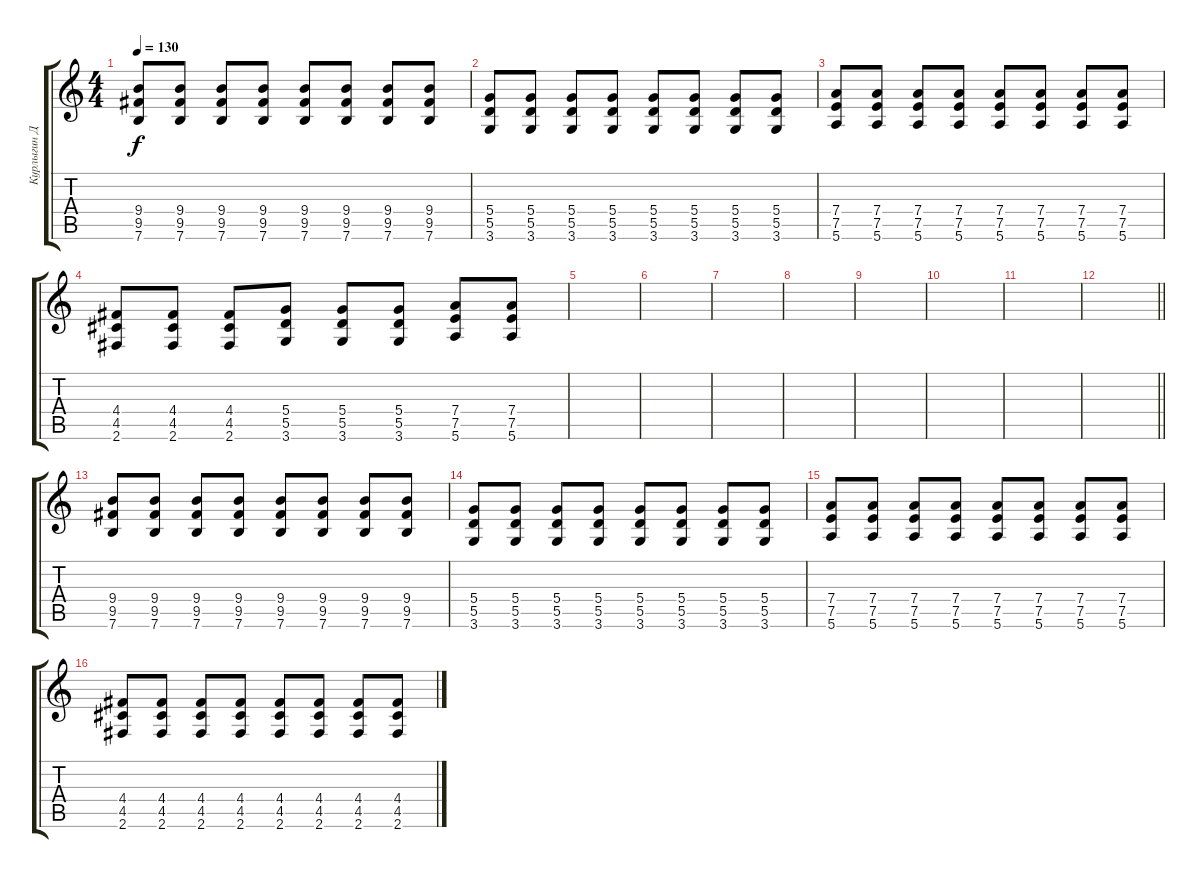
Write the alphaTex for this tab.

\track ("Курлыгин Дмитрий" "Курлыгин Д") {instrument distortionguitar}
\staff {score tabs}
\tuning (E4 B3 G3 D3 A2 E2) {hide}
\ts (4 4)
\tempo 130
\clef g2
\ks c
(9.4 9.5 7.6).8{dy f} (9.4 9.5 7.6).8 (9.4 9.5 7.6).8 (9.4 9.5 7.6).8 (9.4 9.5 7.6).8 (9.4 9.5 7.6).8 (9.4 9.5 7.6).8 (9.4 9.5 7.6).8 |
(5.4 5.5 3.6).8 (5.4 5.5 3.6).8 (5.4 5.5 3.6).8 (5.4 5.5 3.6).8 (5.4 5.5 3.6).8 (5.4 5.5 3.6).8 (5.4 5.5 3.6).8 (5.4 5.5 3.6).8 |
(7.4 7.5 5.6).8 (7.4 7.5 5.6).8 (7.4 7.5 5.6).8 (7.4 7.5 5.6).8 (7.4 7.5 5.6).8 (7.4 7.5 5.6).8 (7.4 7.5 5.6).8 (7.4 7.5 5.6).8 |
(4.4 4.5 2.6).8 (4.4 4.5 2.6).8 (4.4 4.5 2.6).8 (5.4 5.5 3.6).8 (5.4 5.5 3.6).8 (5.4 5.5 3.6).8 (7.4 7.5 5.6).8 (7.4 7.5 5.6).8 |
|
|
|
|
|
|
|
\barLineRight lightlight
|
(9.4 9.5 7.6).8 (9.4 9.5 7.6).8 (9.4 9.5 7.6).8 (9.4 9.5 7.6).8 (9.4 9.5 7.6).8 (9.4 9.5 7.6).8 (9.4 9.5 7.6).8 (9.4 9.5 7.6).8 |
(5.4 5.5 3.6).8 (5.4 5.5 3.6).8 (5.4 5.5 3.6).8 (5.4 5.5 3.6).8 (5.4 5.5 3.6).8 (5.4 5.5 3.6).8 (5.4 5.5 3.6).8 (5.4 5.5 3.6).8 |
(7.4 7.5 5.6).8 (7.4 7.5 5.6).8 (7.4 7.5 5.6).8 (7.4 7.5 5.6).8 (7.4 7.5 5.6).8 (7.4 7.5 5.6).8 (7.4 7.5 5.6).8 (7.4 7.5 5.6).8 |
(4.4 4.5 2.6).8 (4.4 4.5 2.6).8 (4.4 4.5 2.6).8 (4.4 4.5 2.6).8 (4.4 4.5 2.6).8 (4.4 4.5 2.6).8 (4.4 4.5 2.6).8 (4.4 4.5 2.6).8
